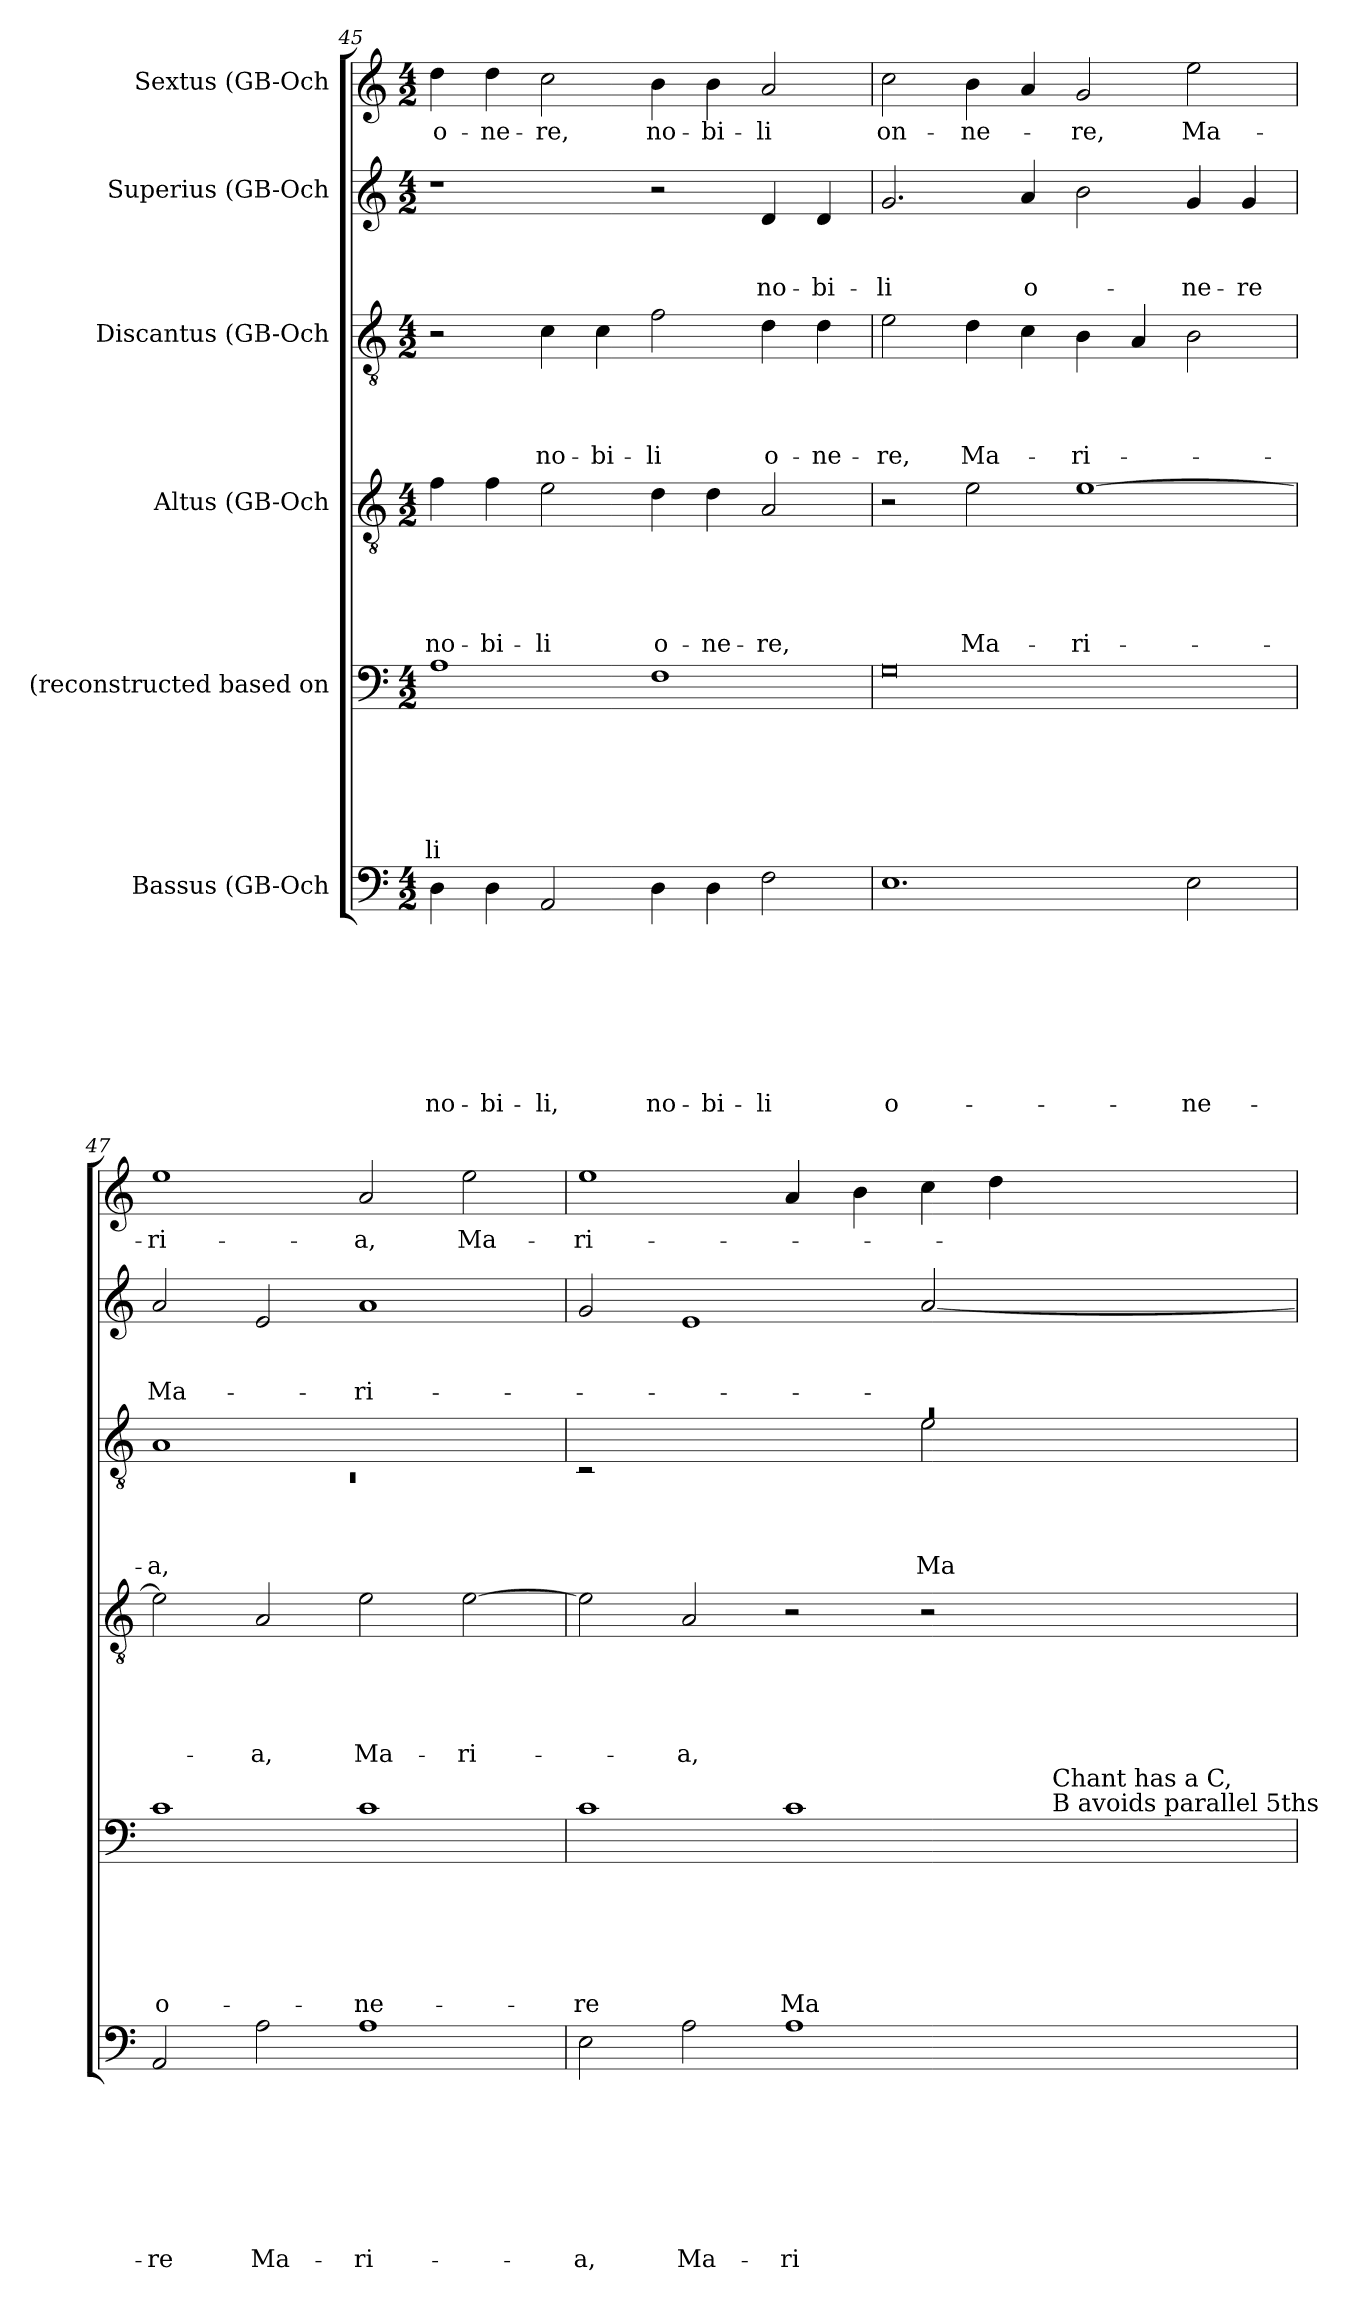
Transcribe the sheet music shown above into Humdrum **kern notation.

**kern	**text	**text	**text	**text	**text	**text	**text	**text	**kern	**text	**text	**text	**text	**text	**text	**kern	**text	**text	**text	**text	**text	**kern	**text	**text	**text	**text	**kern	**text	**text	**text	**kern	**text
*part6	*part6	*part6	*part6	*part6	*part6	*part6	*part6	*part6	*part5	*part5	*part5	*part5	*part5	*part5	*part5	*part4	*part4	*part4	*part4	*part4	*part4	*part3	*part3	*part3	*part3	*part3	*part2	*part2	*part2	*part2	*part1	*part1
*staff6	*staff6	*staff6	*staff6	*staff6	*staff6	*staff6	*staff6	*staff6	*staff5	*staff5	*staff5	*staff5	*staff5	*staff5	*staff5	*staff4	*staff4	*staff4	*staff4	*staff4	*staff4	*staff3	*staff3	*staff3	*staff3	*staff3	*staff2	*staff2	*staff2	*staff2	*staff1	*staff1
*I"Bassus (GB-Och	*	*	*	*	*	*	*	*	*I"(reconstructed based on	*	*	*	*	*	*	*I"Altus (GB-Och	*	*	*	*	*	*I"Discantus (GB-Och	*	*	*	*	*I"Superius (GB-Och	*	*	*	*I"Sextus (GB-Och	*
*clefF4	*	*	*	*	*	*	*	*	*clefF4	*	*	*	*	*	*	*clefGv2	*	*	*	*	*	*clefGv2	*	*	*	*	*clefG2	*	*	*	*clefG2	*
*k[]	*	*	*	*	*	*	*	*	*k[]	*	*	*	*	*	*	*k[]	*	*	*	*	*	*k[]	*	*	*	*	*k[]	*	*	*	*k[]	*
*C:	*	*	*	*	*	*	*	*	*C:	*	*	*	*	*	*	*C:	*	*	*	*	*	*C:	*	*	*	*	*C:	*	*	*	*C:	*
*M4/2	*	*	*	*	*	*	*	*	*M4/2	*	*	*	*	*	*	*M4/2	*	*	*	*	*	*M4/2	*	*	*	*	*M4/2	*	*	*	*M4/2	*
=45	=45	=45	=45	=45	=45	=45	=45	=45	=45	=45	=45	=45	=45	=45	=45	=45	=45	=45	=45	=45	=45	=45	=45	=45	=45	=45	=45	=45	=45	=45	=45	=45
!	!	!	!	!	!	!	!	!LO:LY:b	!	!	!	!	!	!	!LO:LY:b:rj	!	!	!	!	!	!LO:LY:b	!	!	!	!	!	!	!	!	!	!	!LO:LY:b
4D\	.	.	.	.	.	.	.	no-	1A	.	.	.	.	.	-li	4f\	.	.	.	.	no-	2r	.	.	.	.	1r	.	.	.	4dd\	o-
!	!	!	!	!	!	!	!	!LO:LY:b	!	!	!	!	!	!	!	!	!	!	!	!	!LO:LY:b	!	!	!	!	!	!	!	!	!	!	!LO:LY:b
4D\	.	.	.	.	.	.	.	-bi-	.	.	.	.	.	.	.	4f\	.	.	.	.	-bi-	.	.	.	.	.	.	.	.	.	4dd\	-ne-
!	!	!	!	!	!	!	!	!LO:LY:b	!	!	!	!	!	!	!	!	!	!	!	!	!LO:LY:b	!	!	!	!	!LO:LY:b	!	!	!	!	!	!LO:LY:b
2AA/	.	.	.	.	.	.	.	-li,	.	.	.	.	.	.	.	2e\	.	.	.	.	-li	4c\	.	.	.	no-	.	.	.	.	2cc\	-re,
!	!	!	!	!	!	!	!	!	!	!	!	!	!	!	!	!	!	!	!	!	!	!	!	!	!	!LO:LY:b	!	!	!	!	!	!
.	.	.	.	.	.	.	.	.	.	.	.	.	.	.	.	.	.	.	.	.	.	4c\	.	.	.	-bi-	.	.	.	.	.	.
!	!	!	!	!	!	!	!	!LO:LY:b	!	!	!	!	!	!	!	!	!	!	!	!	!LO:LY:b	!	!	!	!	!LO:LY:b	!	!	!	!	!	!LO:LY:b
4D\	.	.	.	.	.	.	.	no-	1F	.	.	.	.	.	.	4d\	.	.	.	.	o-	2f\	.	.	.	-li	2r	.	.	.	4b\	no-
!	!	!	!	!	!	!	!	!LO:LY:b	!	!	!	!	!	!	!	!	!	!	!	!	!LO:LY:b	!	!	!	!	!	!	!	!	!	!	!LO:LY:b
4D\	.	.	.	.	.	.	.	-bi-	.	.	.	.	.	.	.	4d\	.	.	.	.	-ne-	.	.	.	.	.	.	.	.	.	4b\	-bi-
!	!	!	!	!	!	!	!	!LO:LY:b	!	!	!	!	!	!	!	!	!	!	!	!	!LO:LY:b	!	!	!	!	!LO:LY:b	!	!	!	!LO:LY:b	!	!LO:LY:b
2F\	.	.	.	.	.	.	.	-li	.	.	.	.	.	.	.	2A/	.	.	.	.	-re,	4d\	.	.	.	o-	4d/	.	.	no-	2a/	-li
!	!	!	!	!	!	!	!	!	!	!	!	!	!	!	!	!	!	!	!	!	!	!	!	!	!	!LO:LY:b	!	!	!	!LO:LY:b	!	!
.	.	.	.	.	.	.	.	.	.	.	.	.	.	.	.	.	.	.	.	.	.	4d\	.	.	.	-ne-	4d/	.	.	-bi-	.	.
=46	=46	=46	=46	=46	=46	=46	=46	=46	=46	=46	=46	=46	=46	=46	=46	=46	=46	=46	=46	=46	=46	=46	=46	=46	=46	=46	=46	=46	=46	=46	=46	=46
!	!	!	!	!	!	!	!	!LO:LY:b:rj	!	!	!	!	!	!	!	!	!	!	!	!	!	!	!	!	!	!LO:LY:b	!	!	!	!LO:LY:b	!	!LO:LY:b
1.E	.	.	.	.	.	.	.	o-	0G	.	.	.	.	.	.	2r	.	.	.	.	.	2e\	.	.	.	-re,	2.g/	.	.	-li	2cc\	on-
!	!	!	!	!	!	!	!	!	!	!	!	!	!	!	!	!	!	!	!	!	!LO:LY:b	!	!	!	!	!LO:LY:b	!	!	!	!	!	!LO:LY:b
.	.	.	.	.	.	.	.	.	.	.	.	.	.	.	.	2e\	.	.	.	.	Ma-	4d\	.	.	.	Ma-	.	.	.	.	4b\	-ne-
!	!	!	!	!	!	!	!	!	!	!	!	!	!	!	!	!	!	!	!	!	!	!	!	!	!	!	!	!	!	!LO:LY:b	!	!
.	.	.	.	.	.	.	.	.	.	.	.	.	.	.	.	.	.	.	.	.	.	4c\	.	.	.	.	4a/	.	.	o-	4a/	.
!	!	!	!	!	!	!	!	!	!	!	!	!	!	!	!	!	!	!	!	!	!LO:LY:b	!	!	!	!	!LO:LY:b	!	!	!	!	!	!LO:LY:b
.	.	.	.	.	.	.	.	.	.	.	.	.	.	.	.	[>1e	.	.	.	.	-ri-	4B\	.	.	.	-ri-	2b\	.	.	.	2g/	-re,
.	.	.	.	.	.	.	.	.	.	.	.	.	.	.	.	.	.	.	.	.	.	4A/	.	.	.	.	.	.	.	.	.	.
!	!	!	!	!	!	!	!	!LO:LY:b	!	!	!	!	!	!	!	!	!	!	!	!	!	!	!	!	!	!	!	!	!	!LO:LY:b	!	!LO:LY:b
2E\	.	.	.	.	.	.	.	-ne-	.	.	.	.	.	.	.	.	.	.	.	.	.	2B\	.	.	.	.	4g/	.	.	-ne-	2ee\	Ma-
!	!	!	!	!	!	!	!	!	!	!	!	!	!	!	!	!	!	!	!	!	!	!	!	!	!	!	!	!	!	!LO:LY:b	!	!
.	.	.	.	.	.	.	.	.	.	.	.	.	.	.	.	.	.	.	.	.	.	.	.	.	.	.	4g/	.	.	-re	.	.
=47	=47	=47	=47	=47	=47	=47	=47	=47	=47	=47	=47	=47	=47	=47	=47	=47	=47	=47	=47	=47	=47	=47	=47	=47	=47	=47	=47	=47	=47	=47	=47	=47
*	*	*	*	*	*	*	*	*	*	*	*	*	*	*	*	*	*	*	*	*	*	*^	*	*	*	*	*	*	*	*	*	*
!	!	!	!	!	!	!	!	!LO:LY:b	!	!	!	!	!	!	!LO:LY:b:rj	!	!	!	!	!	!	!	!LO:N:vis=1	!	!	!	!LO:LY:b	!	!	!	!LO:LY:b	!	!LO:LY:b
2AA/	.	.	.	.	.	.	.	-re	1c	.	.	.	.	.	o-	2e\]	.	.	.	.	.	1A	0rC	.	.	.	-a,	2a/	.	.	Ma-	1ee	-ri-
!	!	!	!	!	!	!	!	!LO:LY:b	!	!	!	!	!	!	!	!	!	!	!	!	!LO:LY:b	!	!	!	!	!	!	!	!	!	!	!	!
2A\	.	.	.	.	.	.	.	Ma-	.	.	.	.	.	.	.	2A/	.	.	.	.	-a,	.	.	.	.	.	.	2e/	.	.	.	.	.
!	!	!	!	!	!	!	!	!LO:LY:b	!	!	!	!	!	!	!LO:LY:b	!	!	!	!	!	!LO:LY:b	!	!	!	!	!	!	!	!	!	!LO:LY:b	!	!LO:LY:b
1A	.	.	.	.	.	.	.	-ri-	1c	.	.	.	.	.	-ne-	2e\	.	.	.	.	Ma-	1ryy	.	.	.	.	.	1a	.	.	-ri-	2a/	-a,
!	!	!	!	!	!	!	!	!	!	!	!	!	!	!	!	!	!	!	!	!	!LO:LY:b	!	!	!	!	!	!	!	!	!	!	!	!LO:LY:b
.	.	.	.	.	.	.	.	.	.	.	.	.	.	.	.	[<2e\	.	.	.	.	-ri-	.	.	.	.	.	.	.	.	.	.	2ee\	Ma-
!!LO:LB:g=z
=48	=48	=48	=48	=48	=48	=48	=48	=48	=48	=48	=48	=48	=48	=48	=48	=48	=48	=48	=48	=48	=48	=48	=48	=48	=48	=48	=48	=48	=48	=48	=48	=48	=48
!	!	!	!	!	!	!	!	!LO:LY:b	!	!	!	!	!	!	!LO:LY:b	!	!	!	!	!	!	!LO:N:vis=1	!	!	!	!	!	!	!	!	!	!	!LO:LY:b
*	*	*	*	*	*	*	*	*	*^	*	*	*	*	*	*	*	*	*	*	*	*	*	*	*	*	*	*	*	*	*	*	*	*
2E\	.	.	.	.	.	.	.	-a,	1c	1ryy	.	.	.	.	.	-re	2e\]	.	.	.	.	.	0ra	2rC	.	.	.	.	2g/	.	.	.	1ee	-ri-
!	!	!	!	!	!	!	!	!LO:LY:b	!	!	!	!	!	!	!	!	!	!	!	!	!	!LO:LY:b	!	!	!	!	!	!	!	!	!	!	!	!
2A\	.	.	.	.	.	.	.	Ma-	.	.	.	.	.	.	.	.	2A/	.	.	.	.	-a,	.	1ryy	.	.	.	.	1e	.	.	.	.	.
!	!	!	!	!	!	!	!	!LO:LY:b	!	!	!	!	!	!	!	!LO:LY:b	!	!	!	!	!	!	!	!	!	!	!	!	!	!	!	!	!	!
1A	.	.	.	.	.	.	.	-ri-	1c	2ryy	.	.	.	.	.	Ma-	2r	.	.	.	.	.	.	.	.	.	.	.	.	.	.	.	4a/	.
.	.	.	.	.	.	.	.	.	.	.	.	.	.	.	.	.	.	.	.	.	.	.	.	.	.	.	.	.	.	.	.	.	4b\	.
!	!	!	!	!	!	!	!	!	!	!	!	!	!	!	!	!	!	!	!	!	!	!	!	!	!	!	!	!LO:LY:b	!	!	!	!	!	!
.	.	.	.	.	.	.	.	.	.	4...ryy	.	.	.	.	.	.	2r	.	.	.	.	.	.	2e\	.	.	.	Ma-	[<2a/	.	.	.	4cc\	.
.	.	.	.	.	.	.	.	.	.	.	.	.	.	.	.	.	.	.	.	.	.	.	.	.	.	.	.	.	.	.	.	.	4dd\	.
!	!	!	!	!	!	!	!	!	!	!LO:TX:a:t=B avoids parallel 5ths	!	!	!	!	!	!	!	!	!	!	!	!	!	!	!	!	!	!	!	!	!	!	!	!
!	!	!	!	!	!	!	!	!	!	!LO:TX:a:t=Chant has a C,	!	!	!	!	!	!	!	!	!	!	!	!	!	!	!	!	!	!	!	!	!	!	!	!
.	.	.	.	.	.	.	.	.	.	32ryy	.	.	.	.	.	.	.	.	.	.	.	.	.	.	.	.	.	.	.	.	.	.	.	.
*	*	*	*	*	*	*	*	*	*v	*v	*	*	*	*	*	*	*	*	*	*	*	*	*v	*v	*	*	*	*	*	*	*	*	*	*
=	=	=	=	=	=	=	=	=	=	=	=	=	=	=	=	=	=	=	=	=	=	=	=	=	=	=	=	=	=	=	=	=
*-	*-	*-	*-	*-	*-	*-	*-	*-	*-	*-	*-	*-	*-	*-	*-	*-	*-	*-	*-	*-	*-	*-	*-	*-	*-	*-	*-	*-	*-	*-	*-	*-
